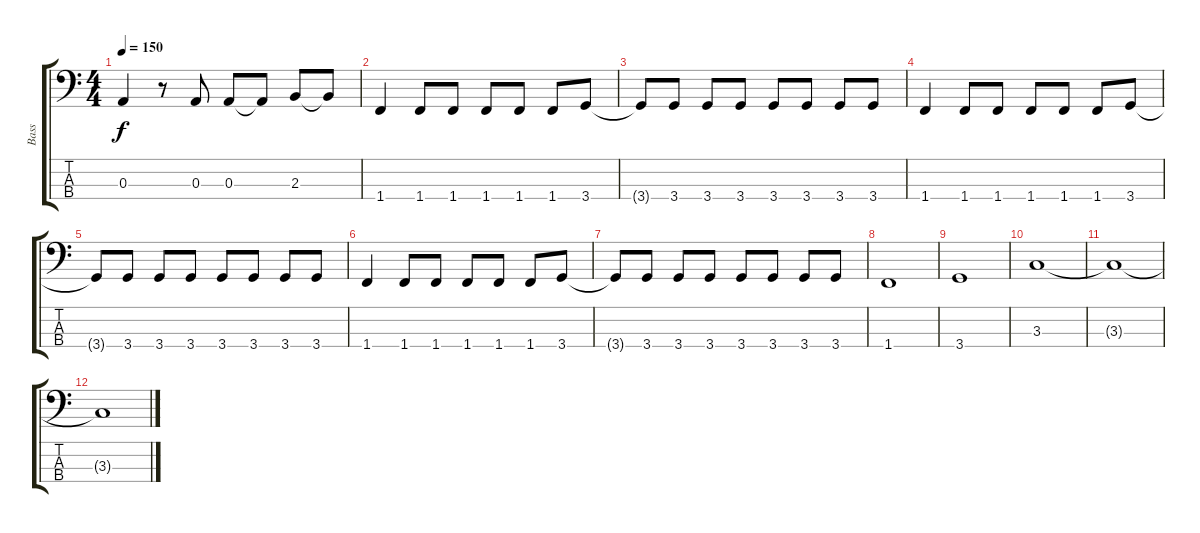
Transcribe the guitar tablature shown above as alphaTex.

\track ("Bass" "Bass") {instrument electricbassfinger}
\staff {score tabs}
\tuning (G2 D2 A1 E1) {hide}
\ts (4 4)
\tempo 150
\clef f4
\ks c
0.3.4{dy f} r.8 0.3.8 0.3.8 0.3{t}.8 2.3.8 2.3{t}.8 |
1.4.4 1.4.8 1.4.8 1.4.8 1.4.8 1.4.8 3.4.8 |
3.4{t}.8 3.4.8 3.4.8 3.4.8 3.4.8 3.4.8 3.4.8 3.4.8 |
1.4.4 1.4.8 1.4.8 1.4.8 1.4.8 1.4.8 3.4.8 |
3.4{t}.8 3.4.8 3.4.8 3.4.8 3.4.8 3.4.8 3.4.8 3.4.8 |
1.4.4 1.4.8 1.4.8 1.4.8 1.4.8 1.4.8 3.4.8 |
3.4{t}.8 3.4.8 3.4.8 3.4.8 3.4.8 3.4.8 3.4.8 3.4.8 |
1.4.1 |
3.4.1 |
3.3.1 |
3.3{t}.1 |
3.3{t}.1
